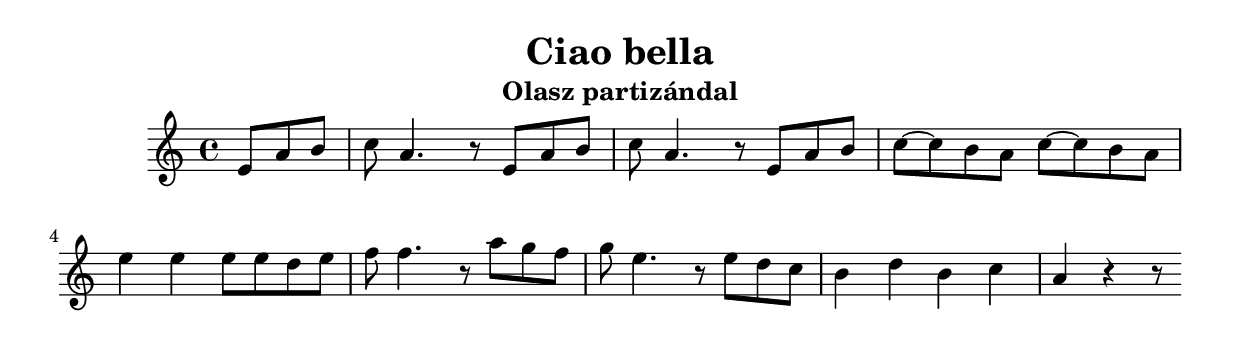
\new Staff { 
  \clef G
  \time 4/4
  \transpose c c'
  \new Voice {
    \partial 4.
    e8 a b | c' 8a4. r8 
    e8 a b | c' 8a4. r8 
    e8 a b | c'8~c' b a c'~c' b a | e'4 e' e'8
    e'8 d' e' | f' f'4. r8
    a'8 g' f' | g' e'4. r8
    e' d' c' | b4 d' b c' | a4 r4 r8
  }
}
\header {
  title = "Ciao bella"
  subtitle = "Olasz partizándal"
}
